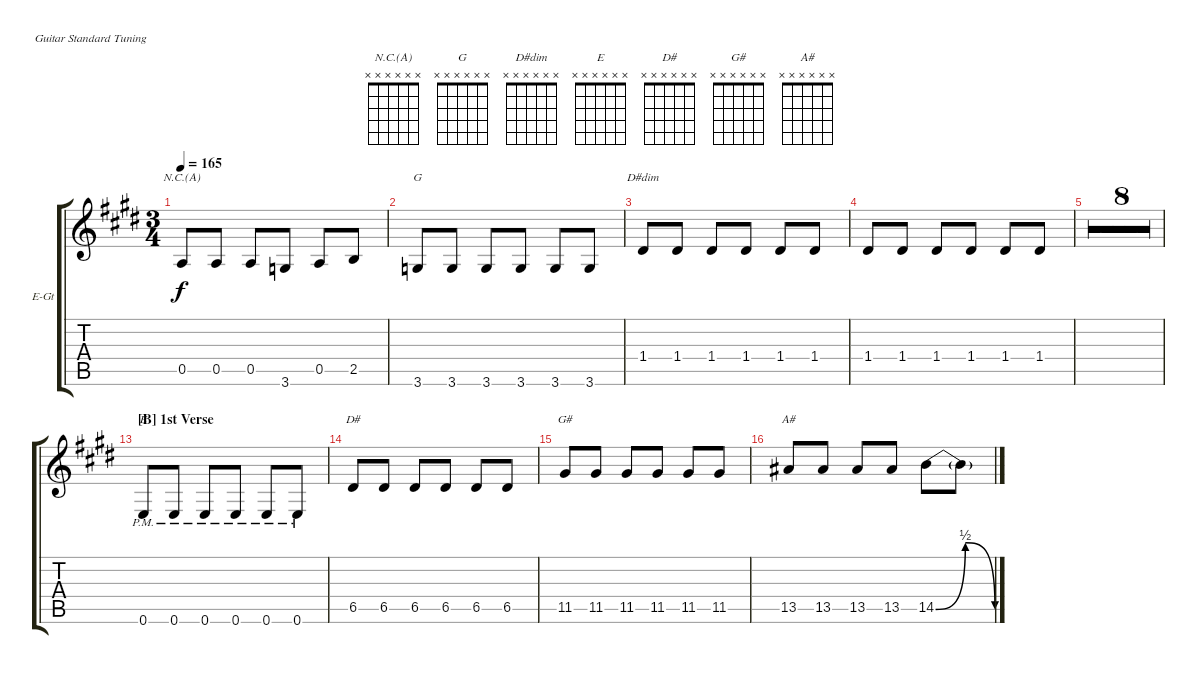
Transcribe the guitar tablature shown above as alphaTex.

\defaultSystemsLayout 4
\bracketExtendMode groupsimilarinstruments
\firstSystemTrackNameOrientation horizontal
\otherSystemsTrackNameOrientation horizontal
\track ("Troy Van Leeuwen (Gtr 2)" "E-Gt") {multiBarRest instrument distortionguitar}
\staff {score tabs}
\tuning (E4 B3 G3 D3 A2 E2)
\chord ("N.C.(A)" x x x x x x)
\chord ("G" x x x x x x)
\chord ("D#dim" x x x x x x)
\chord ("E" x x x x x x)
\chord ("D#" x x x x x x)
\chord ("G#" x x x x x x)
\chord ("A#" x x x x x x)
\ts (3 4)
\tempo 165
\clef g2
\ks e
0.5.8{ch "N.C.(A)" dy f} 0.5.8 0.5.8 3.6.8 0.5.8 2.5.8 |
3.6.8{ch "G"} 3.6.8 3.6.8 3.6.8 3.6.8 3.6.8 |
1.4.8{ch "D#dim"} 1.4.8 1.4.8 1.4.8 1.4.8 1.4.8 |
1.4.8 1.4.8 1.4.8 1.4.8 1.4.8 1.4.8 |
\tempo 162
r.2{d} |
r.2{d} |
r.2{d} |
r.2{d} |
r.2{d} |
r.2{d} |
r.2{d} |
r.2{d} |
\section ("B" "1st Verse")
0.6{pm}.8{ch "E"} 0.6{pm}.8 0.6{pm}.8 0.6{pm}.8 0.6{pm}.8 0.6{pm}.8 |
6.5.8{ch "D#"} 6.5.8 6.5.8 6.5.8 6.5.8 6.5.8 |
11.5.8{ch "G#"} 11.5.8 11.5.8 11.5.8 11.5.8 11.5.8 |
13.5.8{ch "A#"} 13.5.8 13.5.8 13.5.8 14.5{be (bendrelease 0 0 10.2 2 20.4 2 30 0)}.8 14.5{t}.8
